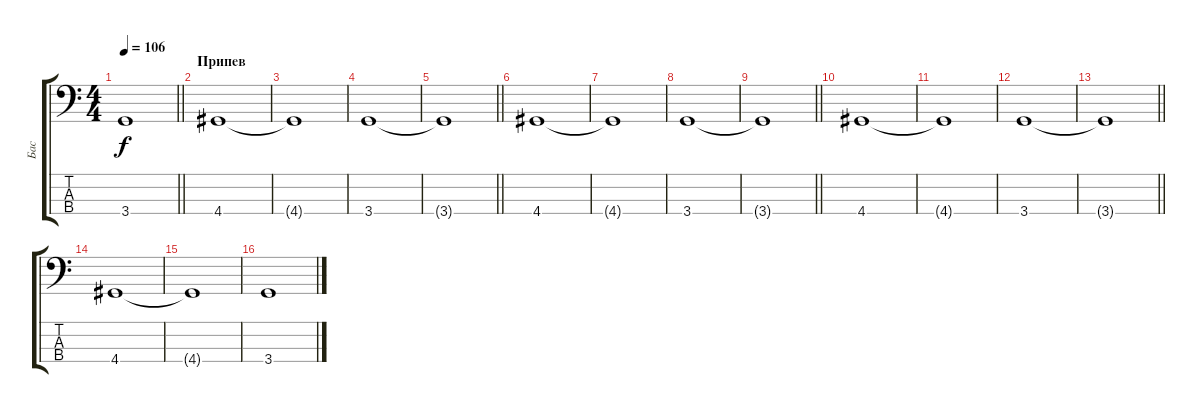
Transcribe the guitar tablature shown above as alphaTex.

\track ("Бас" "Бас") {mute instrument electricbassfinger}
\staff {score tabs}
\tuning (G2 D2 A1 E1) {hide}
\ts (4 4)
\tempo 106
\clef f4
\barLineRight lightlight
\ks c
3.4{t}.1{dy f} |
\section ("" "Припев")
4.4.1 |
4.4{t}.1 |
3.4.1 |
\barLineRight lightlight
3.4{t}.1 |
4.4.1 |
4.4{t}.1 |
3.4.1 |
\barLineRight lightlight
3.4{t}.1 |
4.4.1 |
4.4{t}.1 |
3.4.1 |
\barLineRight lightlight
3.4{t}.1 |
4.4.1 |
4.4{t}.1 |
3.4.1
